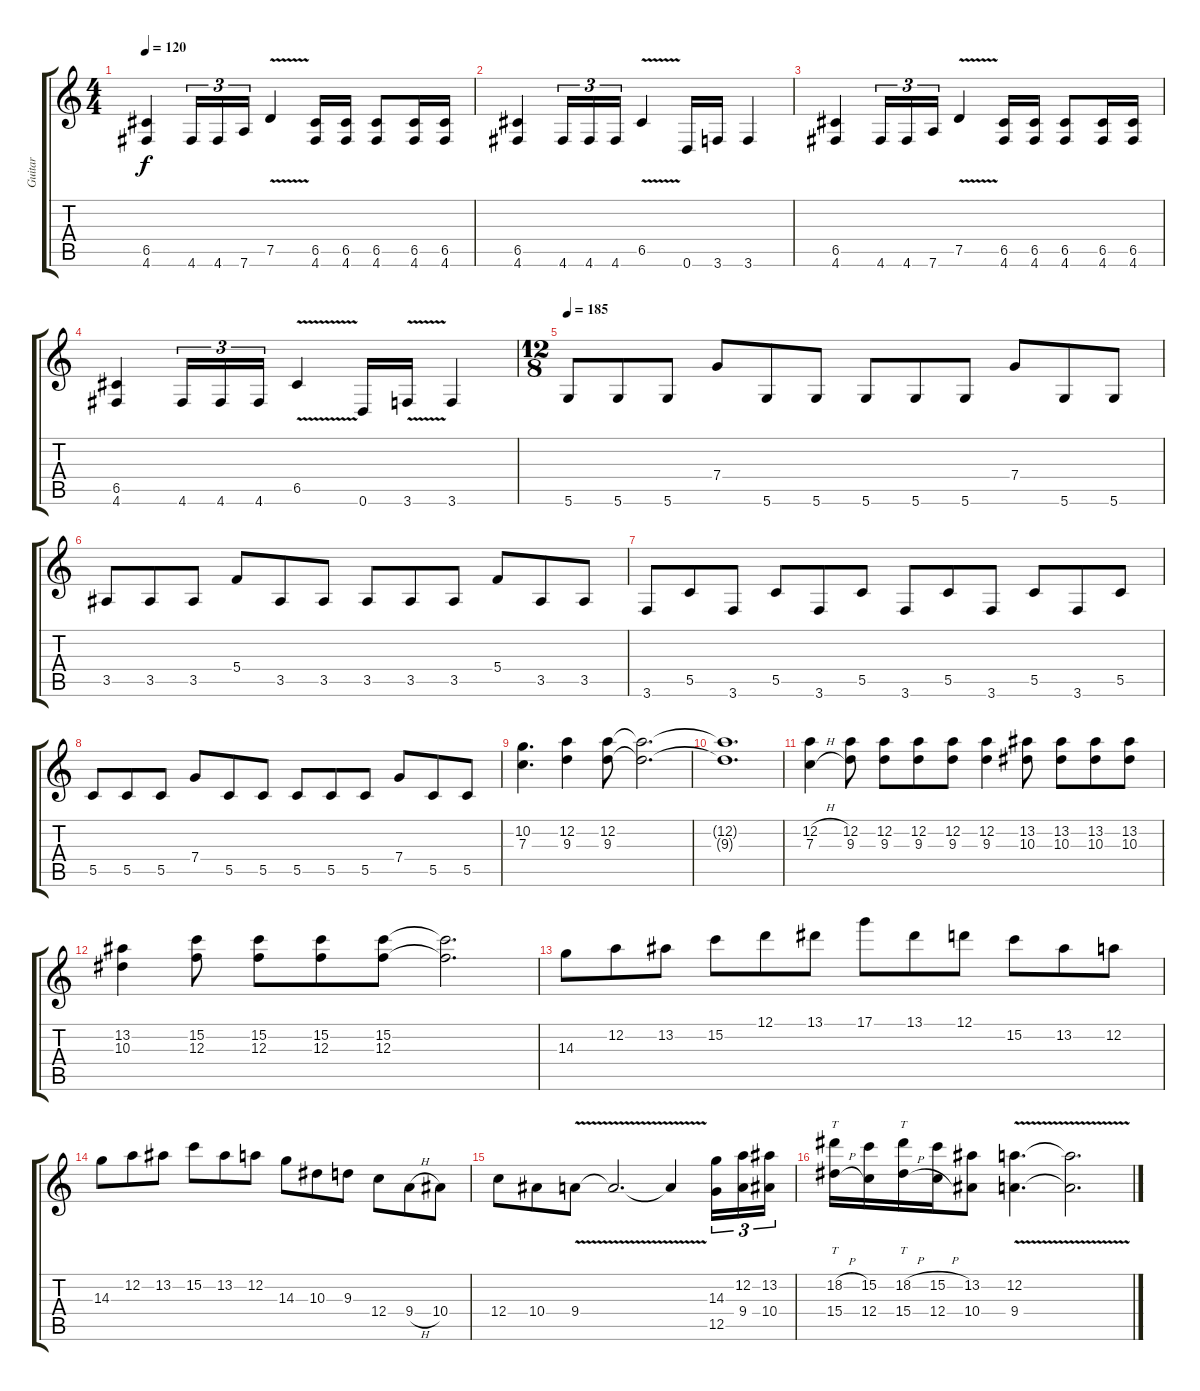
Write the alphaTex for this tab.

\track ("Guitar" "Guitar") {instrument distortionguitar}
\staff {score tabs}
\tuning (D4 A3 F3 C3 G2 D2) {hide}
\ts (4 4)
\tempo 120
\clef g2
\ks c
(6.5 4.6).4{dy f} 4.6.16{tu (3 2)} 4.6.16{tu (3 2)} 7.6.16{tu (3 2)} 7.5{v}.4 (6.5 4.6).16 (6.5 4.6).16 (6.5 4.6).8 (6.5 4.6).16 (6.5 4.6).16 |
(6.5 4.6).4 4.6.16{tu (3 2)} 4.6.16{tu (3 2)} 4.6.16{tu (3 2)} 6.5{v}.4 0.6.16 3.6.16 3.6.4 |
(6.5 4.6).4 4.6.16{tu (3 2)} 4.6.16{tu (3 2)} 7.6.16{tu (3 2)} 7.5{v}.4 (6.5 4.6).16 (6.5 4.6).16 (6.5 4.6).8 (6.5 4.6).16 (6.5 4.6).16 |
(6.5 4.6).4 4.6.16{tu (3 2)} 4.6.16{tu (3 2)} 4.6.16{tu (3 2)} 6.5{v}.4 0.6.16 3.6{v}.16 3.6.4 |
\ts (12 8)
\tempo 185
5.6.8{volume 8} 5.6.8 5.6.8 7.4.8 5.6.8 5.6.8 5.6.8 5.6.8 5.6.8 7.4.8 5.6.8 5.6.8 |
3.5.8 3.5.8 3.5.8 5.4.8 3.5.8 3.5.8 3.5.8 3.5.8 3.5.8 5.4.8 3.5.8 3.5.8 |
3.6.8 5.5.8 3.6.8 5.5.8 3.6.8 5.5.8 3.6.8 5.5.8 3.6.8 5.5.8 3.6.8 5.5.8 |
5.5.8 5.5.8 5.5.8 7.4.8 5.5.8 5.5.8 5.5.8 5.5.8 5.5.8 7.4.8 5.5.8 5.5.8 |
(10.2 7.3).4{d volume 16} (12.2 9.3).4 (12.2 9.3).8 (12.2{t} 9.3{t}).2{d} |
(12.2{t} 9.3{t}).1{d} |
(12.2{h} 7.3{h}).4 (12.2 9.3).8 (12.2 9.3).8 (12.2 9.3).8 (12.2 9.3).8 (12.2 9.3).4 (13.2 10.3).8 (13.2 10.3).8 (13.2 10.3).8 (13.2 10.3).8 |
(13.2 10.3).4 (15.2 12.3).8 (15.2 12.3).8 (15.2 12.3).8 (15.2 12.3).8 (15.2{t} 12.3{t}).2{d} |
14.3.8 12.2.8 13.2.8 15.2.8 12.1.8 13.1.8 17.1.8 13.1.8 12.1.8 15.2.8 13.2.8 12.2.8 |
14.3.8 12.2.8 13.2.8 15.2.8 13.2.8 12.2.8 14.3.8 10.3.8 9.3.8 12.4.8 9.4{h}.8 10.4.8 |
12.4.8 10.4.8 9.4{v}.8 9.4{v t}.2{d} 9.4{v t}.4 (14.3 12.5).16{tu (3 2)} (12.2 9.4).16{tu (3 2)} (13.2 10.4).16{tu (3 2)} |
(18.2{h} 15.4{h}).16{tt} (15.2 12.4).16 (18.2{h} 15.4{h}).16{tt} (15.2{h} 12.4{h}).16 (13.2 10.4).8 (12.2{v} 9.4{v}).4{d} (12.2{v t} 9.4{v t}).2{d}
